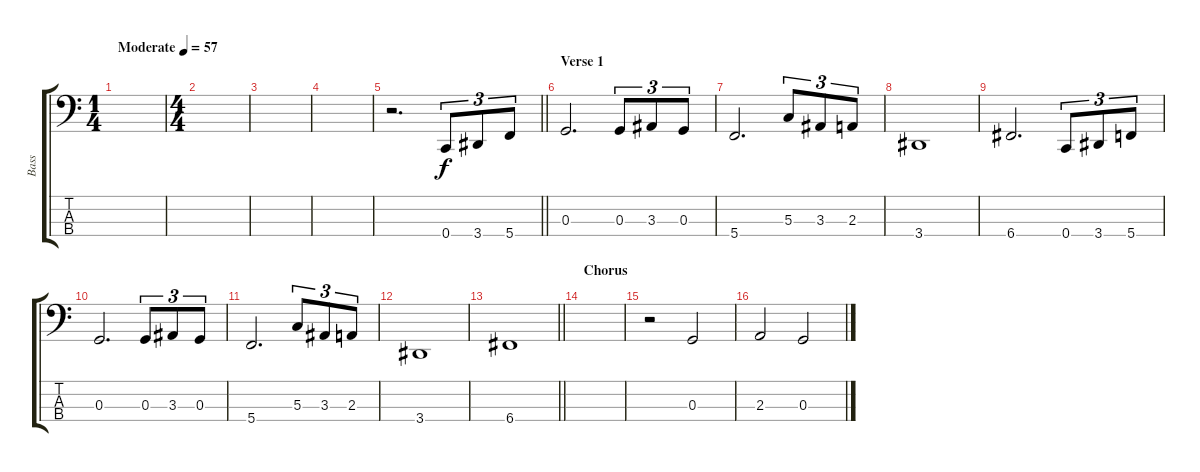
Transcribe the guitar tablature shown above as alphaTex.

\track ("Bass" "Bass") {instrument electricbassfinger}
\staff {score tabs}
\tuning (F2 C2 G1 C1) {hide}
\ts (1 4)
\tempo (57 "Moderate")
\clef f4
\ks c
|
\ts (4 4)
|
|
|
\barLineRight lightlight
r.2{d} 0.4.8{tu (3 2)} 3.4.8{tu (3 2)} 5.4.8{tu (3 2)} |
\section ("" "Verse 1")
0.3.2{d} 0.3.8{tu (3 2)} 3.3.8{tu (3 2)} 0.3.8{tu (3 2)} |
5.4.2{d} 5.3.8{tu (3 2)} 3.3.8{tu (3 2)} 2.3.8{tu (3 2)} |
3.4.1 |
6.4.2{d} 0.4.8{tu (3 2)} 3.4.8{tu (3 2)} 5.4.8{tu (3 2)} |
0.3.2{d} 0.3.8{tu (3 2)} 3.3.8{tu (3 2)} 0.3.8{tu (3 2)} |
5.4.2{d} 5.3.8{tu (3 2)} 3.3.8{tu (3 2)} 2.3.8{tu (3 2)} |
3.4.1 |
\barLineRight lightlight
6.4.1 |
\section ("" "Chorus")
|
r.2 0.3.2 |
2.3.2 0.3.2
